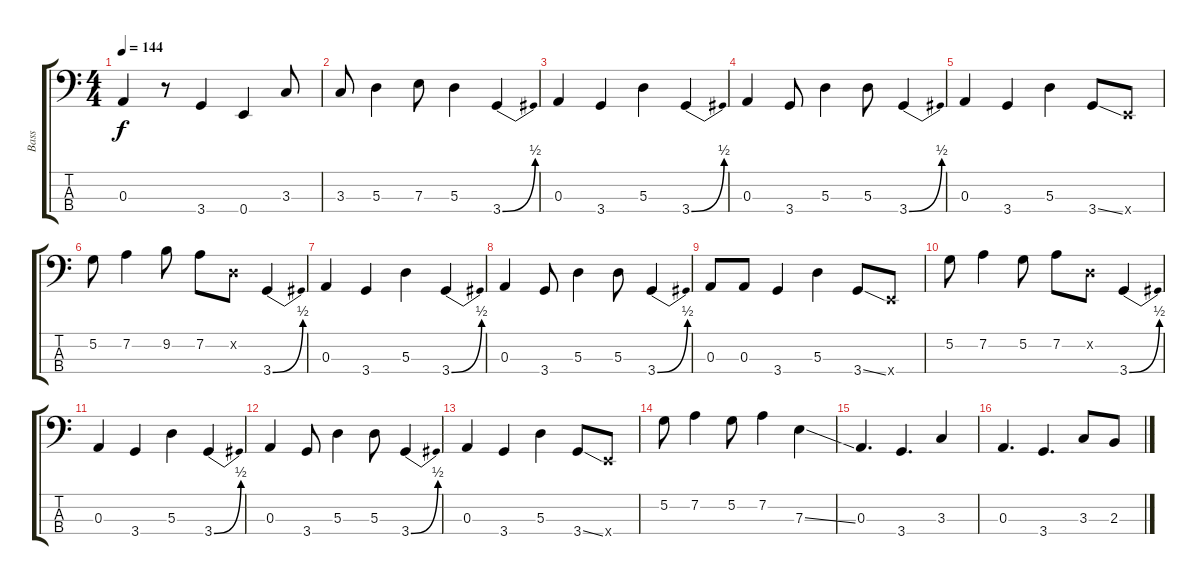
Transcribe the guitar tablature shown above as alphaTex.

\track ("Bass" "Bass") {instrument electricbassfinger}
\staff {score tabs}
\tuning (G2 D2 A1 E1) {hide}
\ts (4 4)
\tempo 144
\clef f4
\ks c
0.3.4{dy f} r.8 3.4.4 0.4.4 3.3.8 |
3.3.8 5.3.4 7.3.8 5.3.4 3.4{be (bend 0 0 60 2)}.4 |
0.3.4 3.4.4 5.3.4 3.4{be (bend 0 0 60 2)}.4 |
0.3.4 3.4.8 5.3.4 5.3.8 3.4{be (bend 0 0 60 2)}.4 |
0.3.4 3.4.4 5.3.4 3.4{ss}.8 0.4{x}.8 |
5.2.8 7.2.4 9.2.8 7.2.8 0.2{x}.8 3.4{be (bend 0 0 60 2)}.4 |
0.3.4 3.4.4 5.3.4 3.4{be (bend 0 0 60 2)}.4 |
0.3.4 3.4.8 5.3.4 5.3.8 3.4{be (bend 0 0 60 2)}.4 |
0.3.8 0.3.8 3.4.4 5.3.4 3.4{ss}.8 0.4{x}.8 |
5.2.8 7.2.4 5.2.8 7.2.8 0.2{x}.8 3.4{be (bend 0 0 60 2)}.4 |
0.3.4 3.4.4 5.3.4 3.4{be (bend 0 0 60 2)}.4 |
0.3.4 3.4.8 5.3.4 5.3.8 3.4{be (bend 0 0 60 2)}.4 |
0.3.4 3.4.4 5.3.4 3.4{ss}.8 0.4{x}.8 |
5.2.8 7.2.4 5.2.8 7.2.4 7.3{ss}.4 |
0.3.4{d} 3.4.4{d} 3.3.4 |
0.3.4{d} 3.4.4{d} 3.3.8 2.3.8
